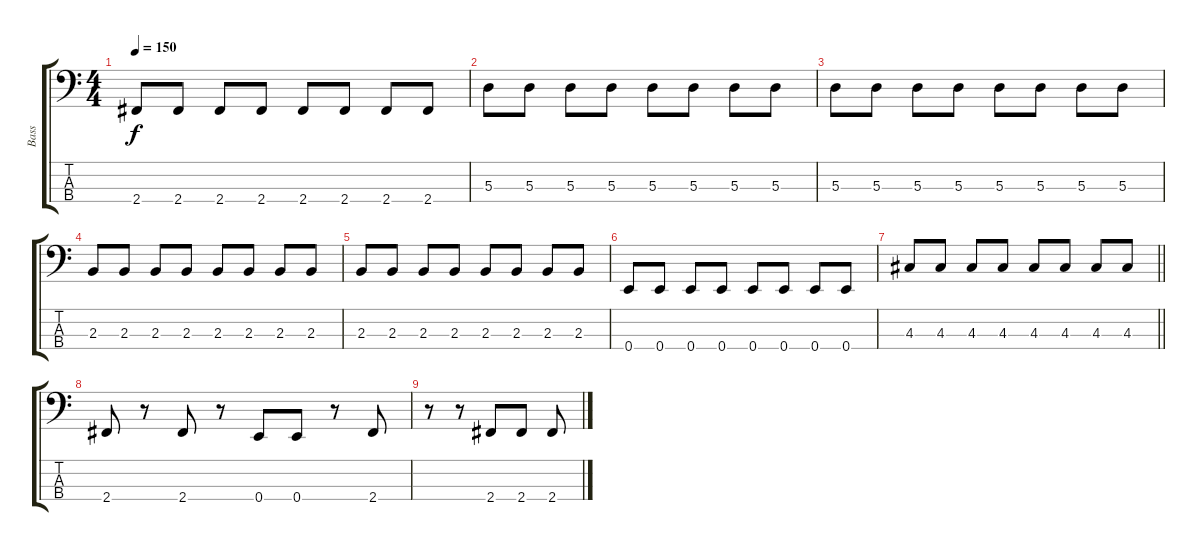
\track ("Bass " "Bass ") {instrument electricbassfinger}
\staff {score tabs}
\tuning (G2 D2 A1 E1) {hide}
\ts (4 4)
\tempo 150
\clef f4
\ks c
2.4.8{dy f} 2.4.8 2.4.8 2.4.8 2.4.8 2.4.8 2.4.8 2.4.8 |
5.3.8 5.3.8 5.3.8 5.3.8 5.3.8 5.3.8 5.3.8 5.3.8 |
5.3.8 5.3.8 5.3.8 5.3.8 5.3.8 5.3.8 5.3.8 5.3.8 |
2.3.8 2.3.8 2.3.8 2.3.8 2.3.8 2.3.8 2.3.8 2.3.8 |
2.3.8 2.3.8 2.3.8 2.3.8 2.3.8 2.3.8 2.3.8 2.3.8 |
0.4.8 0.4.8 0.4.8 0.4.8 0.4.8 0.4.8 0.4.8 0.4.8 |
\barLineRight lightlight
4.3.8 4.3.8 4.3.8 4.3.8 4.3.8 4.3.8 4.3.8 4.3.8 |
2.4.8 r.8 2.4.8 r.8 0.4.8 0.4.8 r.8 2.4.8 |
r.8 r.8 2.4.8 2.4.8 2.4.8
